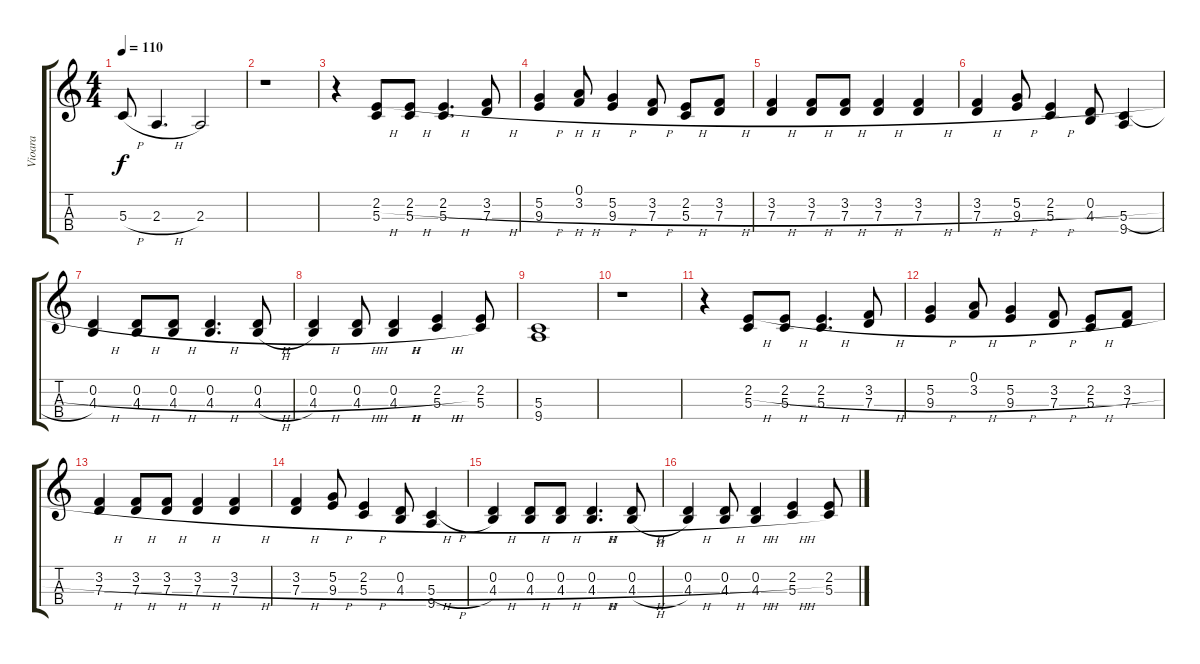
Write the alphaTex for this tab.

\track ("Vioara" "Vioara") {instrument viola}
\staff {score tabs}
\tuning (A4 D4 G3 C3) {hide}
\ts (4 4)
\tempo 110
\clef g2
\ks c
5.3{h}.8{dy f} 2.3{h}.4{d} 2.3.2 |
r.1 |
r.4 (2.2{h} 5.3).8 (2.2{h} 5.3).8 (2.2{h} 5.3).4{d} (3.2{h} 7.3).8 |
(5.2{h} 9.3).4 (0.1 3.2{h}).8 (5.2{h} 9.3).4 (3.2{h} 7.3).8 (2.2{h} 5.3).8 (3.2{h} 7.3).8 |
(3.2{h} 7.3).4 (3.2{h} 7.3).8 (3.2{h} 7.3).8 (3.2{h} 7.3).4 (3.2{h} 7.3).4 |
(3.2{h} 7.3).4 (5.2{h} 9.3).8 (2.2{h} 5.3).4 (0.2{h} 4.3).8 (5.3{h} 9.4).4 |
(0.2{h} 4.3).4 (0.2{h} 4.3).8 (0.2{h} 4.3).8 (0.2{h} 4.3).4{d} (0.2{h} 4.3{h}).8 |
(0.2{h} 4.3).4 (0.2{h} 4.3).8 (0.2{h} 4.3).4 (2.2{h} 5.3).4 (2.2 5.3).8 |
(5.3 9.4).1 |
r.1 |
r.4 (2.2{h} 5.3).8 (2.2{h} 5.3).8 (2.2{h} 5.3).4{d} (3.2{h} 7.3).8 |
(5.2{h} 9.3).4 (0.1 3.2{h}).8 (5.2{h} 9.3).4 (3.2{h} 7.3).8 (2.2{h} 5.3).8 (3.2{h} 7.3).8 |
(3.2{h} 7.3).4 (3.2{h} 7.3).8 (3.2{h} 7.3).8 (3.2{h} 7.3).4 (3.2{h} 7.3).4 |
(3.2{h} 7.3).4 (5.2{h} 9.3).8 (2.2{h} 5.3).4 (0.2{h} 4.3).8 (5.3{h} 9.4).4 |
(0.2{h} 4.3).4 (0.2{h} 4.3).8 (0.2{h} 4.3).8 (0.2{h} 4.3).4{d} (0.2{h} 4.3{h}).8 |
(0.2{h} 4.3).4 (0.2{h} 4.3).8 (0.2{h} 4.3).4 (2.2{h} 5.3).4 (2.2 5.3).8
